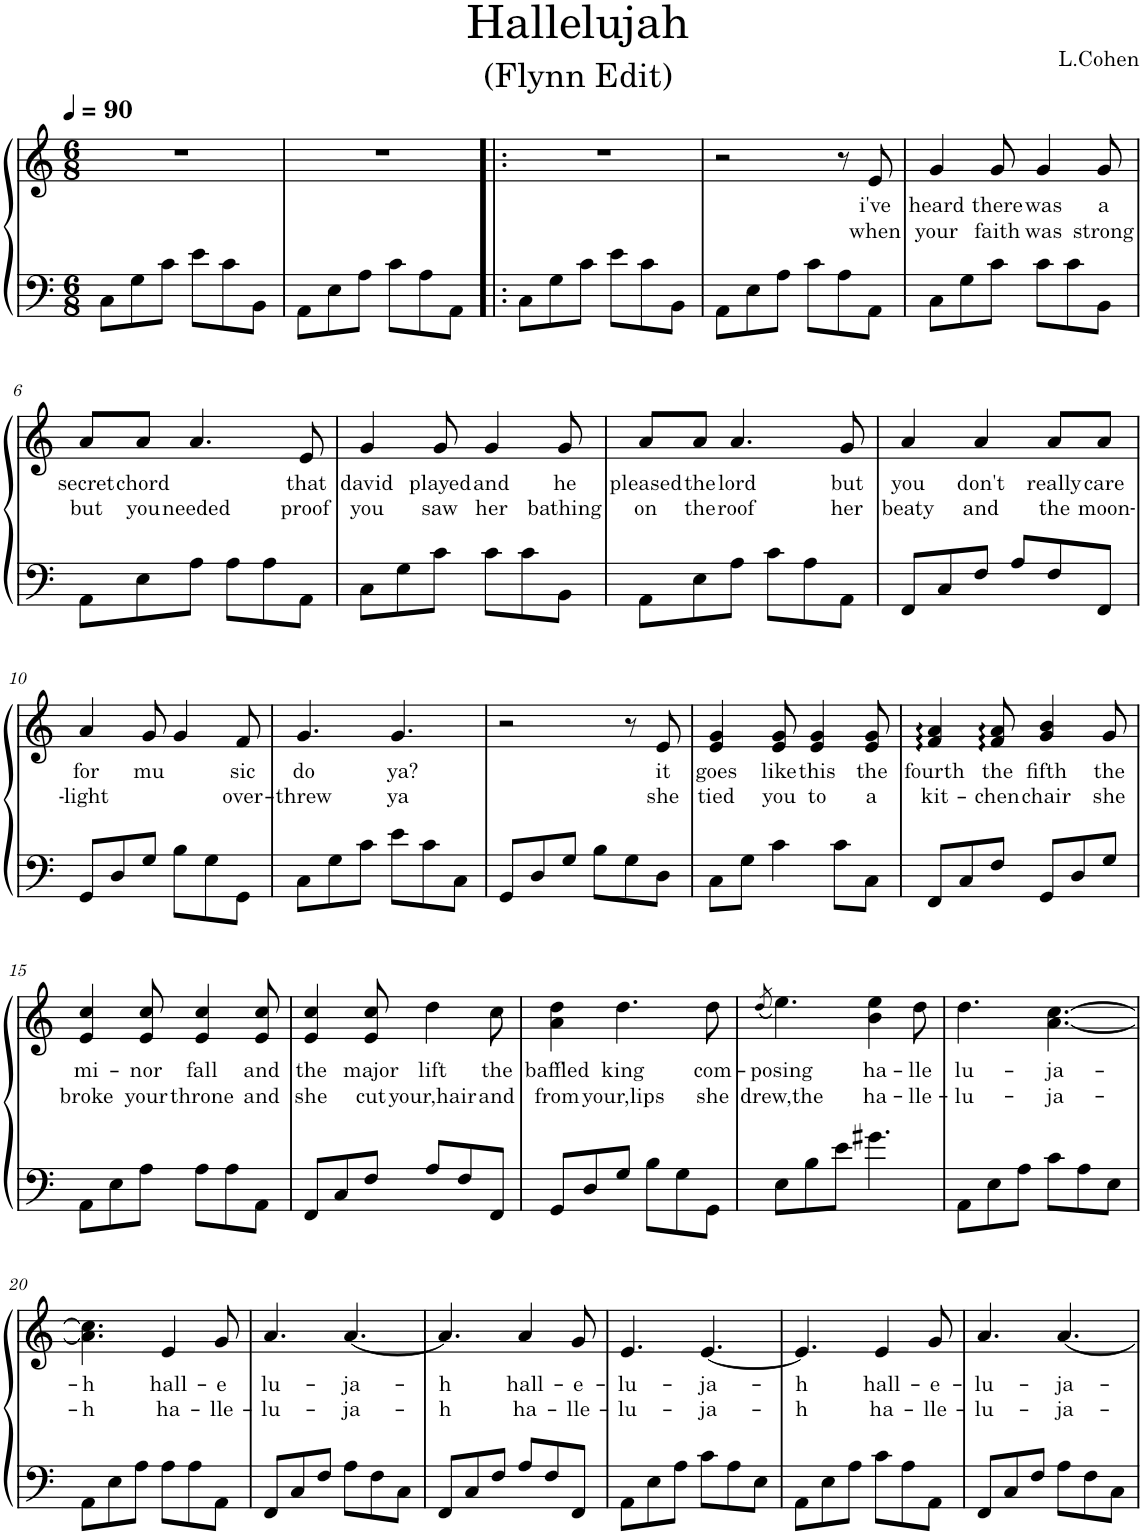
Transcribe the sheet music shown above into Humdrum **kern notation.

**kern	**kern	**text	**text
*part1	*part1	*part1	*part1
*staff2	*staff1	*staff1	*staff1
*I"Piano, 1	*	*	*
*I'Pno.	*	*	*
*clefF4	*clefG2	*	*
*k[]	*k[]	*	*
*M6/8	*M6/8	*	*
*MM90	*MM90	*	*
=1	=1	=1	=1
8C\L	2.r	.	.
8G\	.	.	.
8c\J	.	.	.
8e\L	.	.	.
8c\	.	.	.
8BB\J	.	.	.
=2	=2	=2	=2
8AA\L	2.r	.	.
8E\	.	.	.
8A\J	.	.	.
8c\L	.	.	.
8A\	.	.	.
8AA\J	.	.	.
=3!|:	=3!|:	=3!|:	=3!|:
8C\L	2.r	.	.
8G\	.	.	.
8c\J	.	.	.
8e\L	.	.	.
8c\	.	.	.
8BB\J	.	.	.
=4	=4	=4	=4
8AA\L	2r	.	.
8E\	.	.	.
8A\J	.	.	.
8c\L	.	.	.
8A\	8r	.	.
!	!	!LO:LY:b	!LO:LY:b
8AA\J	8e/	i've	when
=5	=5	=5	=5
!	!	!LO:LY:b	!LO:LY:b
8C\L	4g/	heard	your
8G\	.	.	.
!	!	!LO:LY:b	!LO:LY:b
8c\J	8g/	there	faith
!	!	!LO:LY:b	!LO:LY:b
8c\L	4g/	was	was
8c\	.	.	.
!	!	!LO:LY:b	!LO:LY:b
8BB\J	8g/	a	strong
!!LO:LB:g=z
=6	=6	=6	=6
!	!	!LO:LY:b	!LO:LY:b
8AA\L	8a/L	secret	but
!	!	!LO:LY:b	!LO:LY:b
8E\	8a/J	chord	you
!	!	!	!LO:LY:b
8A\J	4.a/	.	needed
8A\L	.	.	.
8A\	.	.	.
!	!	!LO:LY:b	!LO:LY:b
8AA\J	8e/	that	proof
=7	=7	=7	=7
!	!	!LO:LY:b	!LO:LY:b
8C\L	4g/	david	you
8G\	.	.	.
!	!	!LO:LY:b	!LO:LY:b
8c\J	8g/	played	saw
!	!	!LO:LY:b	!LO:LY:b
8c\L	4g/	and	her
8c\	.	.	.
!	!	!LO:LY:b	!LO:LY:b
8BB\J	8g/	he	bathing
=8	=8	=8	=8
!	!	!LO:LY:b	!LO:LY:b
8AA\L	8a/L	pleased	on
!	!	!LO:LY:b	!LO:LY:b
8E\	8a/J	the	the
!	!	!LO:LY:b	!LO:LY:b
8A\J	4.a/	lord	roof
8c\L	.	.	.
8A\	.	.	.
!	!	!LO:LY:b	!LO:LY:b
8AA\J	8g/	but	her
=9	=9	=9	=9
!	!	!LO:LY:b	!LO:LY:b
8FF/L	4a/	you	beaty
8C/	.	.	.
!	!	!LO:LY:b	!LO:LY:b
8F/J	4a/	don't	and
8A/L	.	.	.
!	!	!LO:LY:b	!LO:LY:b
8F/	8a/L	really	the
!	!	!LO:LY:b	!LO:LY:b
8FF/J	8a/J	care	moon-
!!LO:LB:g=z
=10	=10	=10	=10
!	!	!LO:LY:b	!LO:LY:b
8GG/L	4a/	for	-light
8D/	.	.	.
!	!	!LO:LY:b	!
8G/J	8g/	mu	.
8B\L	4g/	.	.
8G\	.	.	.
!	!	!LO:LY:b	!LO:LY:b
8GG\J	8f/	sic	over-
=11	=11	=11	=11
!	!	!LO:LY:b	!LO:LY:b
8C\L	4.g/	do	-threw
8G\	.	.	.
8c\J	.	.	.
!	!	!LO:LY:b	!LO:LY:b
8e\L	4.g/	ya?	ya
8c\	.	.	.
8C\J	.	.	.
=12	=12	=12	=12
8GG/L	2r	.	.
8D/	.	.	.
8G/J	.	.	.
8B\L	.	.	.
8G\	8r	.	.
!	!	!LO:LY:b	!LO:LY:b
8D\J	8e/	it	she
=13	=13	=13	=13
!	!	!LO:LY:b	!LO:LY:b
8C\L	4e/ 4g/	goes	tied
8G\J	.	.	.
!	!	!LO:LY:b	!LO:LY:b
4c\	8e/ 8g/	like	you
!	!	!LO:LY:b	!LO:LY:b
.	4e/ 4g/	this	to
8c\L	.	.	.
!	!	!LO:LY:b	!LO:LY:b
8C\J	8e/ 8g/	the	a
=14	=14	=14	=14
!	!	!LO:LY:b	!LO:LY:b
8FF/L	4f/ 4a/	fourth	kit-
8C/	.	.	.
!	!	!LO:LY:b	!LO:LY:b
8F/J	8f/ 8a/	the	-chen
!	!	!LO:LY:b	!LO:LY:b
8GG/L	4g/ 4b/	fifth	chair
8D/	.	.	.
!	!	!LO:LY:b	!LO:LY:b
8G/J	8g/	the	she
!!LO:LB:g=z
=15	=15	=15	=15
!	!	!LO:LY:b	!LO:LY:b
8AA\L	4e/ 4cc/	mi-	broke
8E\	.	.	.
!	!	!LO:LY:b	!LO:LY:b
8A\J	8e/ 8cc/	-nor	your
!	!	!LO:LY:b	!LO:LY:b
8A\L	4e/ 4cc/	fall	throne
8A\	.	.	.
!	!	!LO:LY:b	!LO:LY:b
8AA\J	8e/ 8cc/	and	and
=16	=16	=16	=16
!	!	!LO:LY:b	!LO:LY:b
8FF/L	4e/ 4cc/	the	she
8C/	.	.	.
!	!	!LO:LY:b	!LO:LY:b
8F/J	8e/ 8cc/	major	cut
!	!	!LO:LY:b	!LO:LY:b
8A/L	4dd\	lift	your,hair
8F/	.	.	.
!	!	!LO:LY:b	!LO:LY:b
8FF/J	8cc\	the	and
=17	=17	=17	=17
!	!	!LO:LY:b	!LO:LY:b
8GG/L	4a\ 4dd\	baffled	from
8D/	.	.	.
!	!	!LO:LY:b	!LO:LY:b
8G/J	4.dd\	king	your,lips
8B\L	.	.	.
8G\	.	.	.
!	!	!LO:LY:b	!LO:LY:b
8GG\J	8dd\	com-	she
=18	=18	=18	=18
.	(8qdd/	.	.
!	!	!LO:LY:b	!LO:LY:b
8E\L	4.ee\)	-posing	drew,the
8B\	.	.	.
8e\J	.	.	.
!	!	!LO:LY:b	!LO:LY:b
4.g#X\	4b\ 4ee\	ha-	ha-
!	!	!LO:LY:b	!LO:LY:b
.	8dd\	-lle	-lle-
=19	=19	=19	=19
!	!	!LO:LY:b	!LO:LY:b
8AA\L	4.dd\	lu-	-lu-
8E\	.	.	.
8A\J	.	.	.
!	!	!LO:LY:b	!LO:LY:b
8c\L	[4.a\ [4.cc\	-ja-	-ja-
8A\	.	.	.
8E\J	.	.	.
!!LO:LB:g=z
=20	=20	=20	=20
!	!	!LO:LY:b	!LO:LY:b
8AA\L	4.a\] 4.cc\]	-h	-h
8E\	.	.	.
8A\J	.	.	.
!	!	!LO:LY:b	!LO:LY:b
8A\L	4e/	hall-	ha-
8A\	.	.	.
!	!	!LO:LY:b	!LO:LY:b
8AA\J	8g/	-e	-lle-
=21	=21	=21	=21
!	!	!LO:LY:b	!LO:LY:b
8FF/L	4.a/	lu-	-lu-
8C/	.	.	.
8F/J	.	.	.
!	!	!LO:LY:b	!LO:LY:b
8A\L	[4.a/	-ja-	-ja-
8F\	.	.	.
8C\J	.	.	.
=22	=22	=22	=22
!	!	!LO:LY:b	!LO:LY:b
8FF/L	4.a/]	-h	-h
8C/	.	.	.
8F/J	.	.	.
!	!	!LO:LY:b	!LO:LY:b
8A/L	4a/	hall-	ha-
8F/	.	.	.
!	!	!LO:LY:b	!LO:LY:b
8FF/J	8g/	-e-	-lle-
=23	=23	=23	=23
!	!	!LO:LY:b	!LO:LY:b
8AA\L	4.e/	-lu-	-lu-
8E\	.	.	.
8A\J	.	.	.
!	!	!LO:LY:b	!LO:LY:b
8c\L	[4.e/	-ja-	-ja-
8A\	.	.	.
8E\J	.	.	.
=24	=24	=24	=24
!	!	!LO:LY:b	!LO:LY:b
8AA\L	4.e/]	-h	-h
8E\	.	.	.
8A\J	.	.	.
!	!	!LO:LY:b	!LO:LY:b
8c\L	4e/	hall-	ha-
8A\	.	.	.
!	!	!LO:LY:b	!LO:LY:b
8AA\J	8g/	-e-	-lle-
=25	=25	=25	=25
!	!	!LO:LY:b	!LO:LY:b
8FF/L	4.a/	-lu-	-lu-
8C/	.	.	.
8F/J	.	.	.
!	!	!LO:LY:b	!LO:LY:b
8A\L	[4.a/	-ja-	-ja-
8F\	.	.	.
8C\J	.	.	.
=	=	=	=
*-	*-	*-	*-
